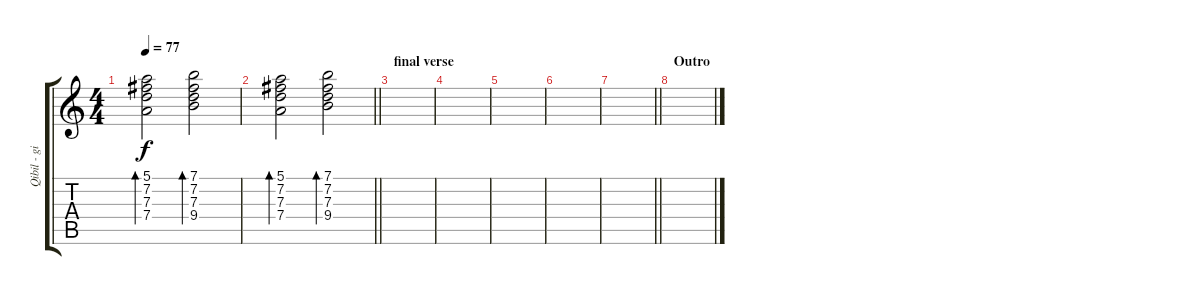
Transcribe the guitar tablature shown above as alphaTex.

\track ("Qibil - gitar 2" "Qibil - gi") {instrument electricguitarjazz}
\staff {score tabs}
\tuning (E4 B3 G3 D3 A2 E2) {hide}
\ts (4 4)
\tempo 77
\clef g2
\ks c
(5.1 7.2 7.3 7.4).2{bd 120 dy f} (7.1 7.2 7.3 9.4).2{bd 120} |
\barLineRight lightlight
(5.1 7.2 7.3 7.4).2{bd 120} (7.1 7.2 7.3 9.4).2{bd 120} |
\section ("" "final verse")
|
|
|
|
\barLineRight lightlight
|
\section ("" "Outro")
